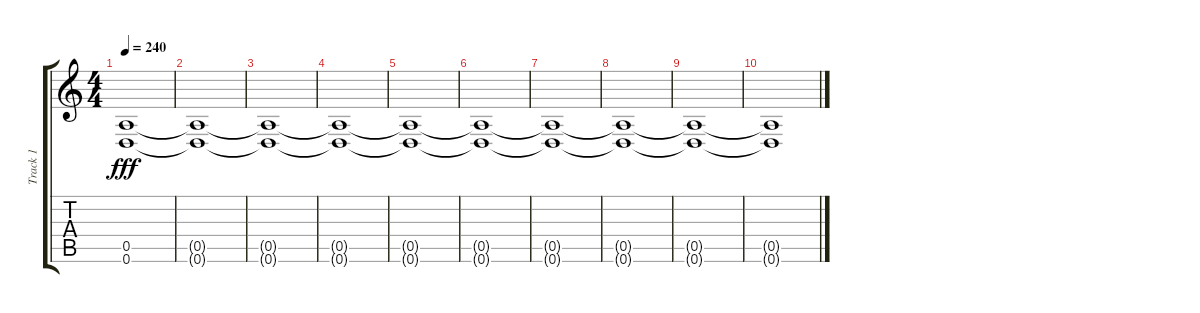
\track ("Track 1" "Track 1") {instrument distortionguitar}
\staff {score tabs}
\tuning (E4 B3 G3 D3 A2 D2) {hide}
\ts (4 4)
\tempo 240
\clef g2
\ks c
(0.5{t} 0.6{t}).1{dy fff} |
(0.5{t} 0.6{t}).1 |
(0.5{t} 0.6{t}).1{volume 11} |
(0.5{t} 0.6{t}).1 |
(0.5{t} 0.6{t}).1 |
(0.5{t} 0.6{t}).1 |
(0.5{t} 0.6{t}).1{volume 0} |
(0.5{t} 0.6{t}).1 |
(0.5{t} 0.6{t}).1 |
(0.5{t} 0.6{t}).1
